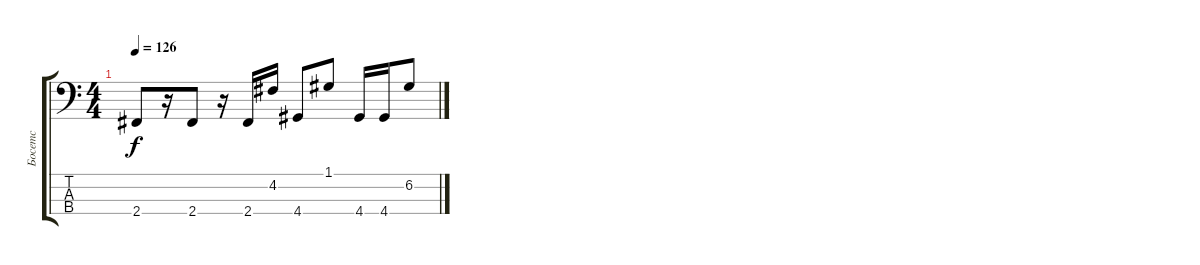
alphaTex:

\track ("Босетс" "Босетс") {instrument electricbassfinger}
\staff {score tabs}
\tuning (G2 D2 A1 E1) {hide}
\ts (4 4)
\tempo 126
\clef f4
\ks c
2.4.8{dy f} r.16 2.4.8 r.16 2.4.16 4.2.16 4.4.8 1.1.8 4.4.16 4.4.16 6.2.8
